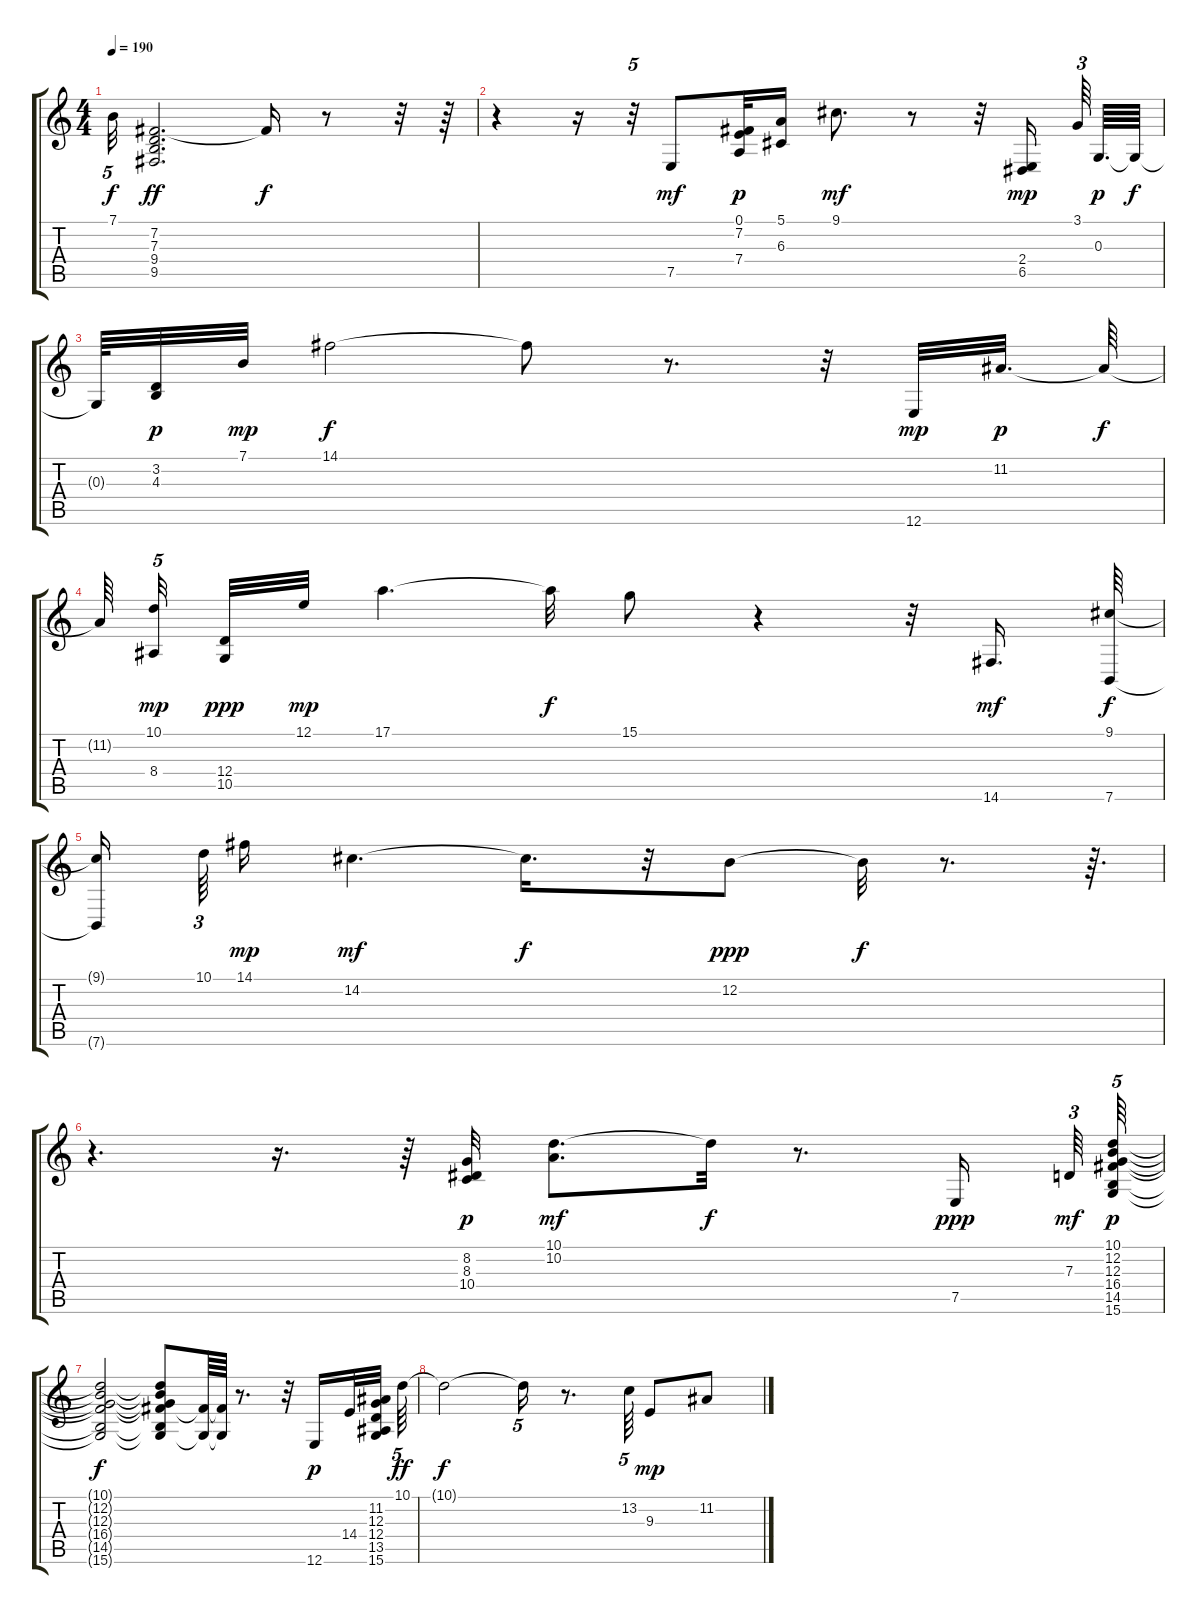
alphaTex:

\track "" {instrument acousticgrandpiano}
\staff {score tabs}
\tuning (E4 B3 G3 D3 A2 E2) {hide}
\ts (4 4)
\tempo 190
\clef g2
\ks c
7.1{t}.32{tu (5 4) dy f} (7.2 7.3 9.4 9.5).2{d dy ff} 7.2{t}.16{dy f} r.8 r.32 r.64 |
r.4 r.16 r.32{tu (5 4)} 7.5.8{dy mf} (0.1 7.2 7.4).32{dy p} (5.1 6.3).16 9.1.8{d dy mf} r.8 r.32 (2.4 6.5).16{dy mp} 3.1.64{tu (3 2)} 0.3.64{d dy p} 0.3{t}.64{dy f} |
0.3{t}.64 (3.2 4.3).32{dy p} 7.1.32{dy mp} 14.1.2{dy f} 14.1{t}.8 r.8{d} r.32 12.6.32{dy mp} 11.2.32{d dy p} 11.2{t}.64{dy f} |
11.2{t}.64 (10.1 8.4).32{tu (5 4) dy mp} (12.4 10.5).32{dy ppp} 12.1.32{dy mp} 17.1.4{d} 17.1{t}.32{dy f} 15.1.8 r.4 r.32 14.6.16{d dy mf} (9.1 7.6).64{dy f} |
(9.1{t} 7.6{t}).16 10.1.64{tu (3 2)} 14.1.16{dy mp} 14.2.4{d dy mf} 14.2{t}.16{d dy f} r.32 12.2.8{dy ppp} 12.2{t}.32{dy f} r.8{d} r.64{d} |
r.4{d} r.16{d} r.64 (8.2 8.3 10.4).32{dy p} (10.1 10.2).8{d dy mf} 10.1{t}.32{dy f} r.8{d} 7.5.16{dy ppp} 7.3.64{tu (3 2) dy mf} (10.1 12.2 12.3 16.4 14.5 15.6).64{tu (5 4) dy p} |
(10.1{t} 12.2{t} 12.3{t} 16.4{t} 14.5{t} 15.6{t}).2{dy f} (10.1{t} 12.2{t} 12.3{t} 16.4{t} 14.5{t} 15.6{t}).8 (16.4{t} 15.6{t}).64 (16.4{t} 15.6{t}).64 r.8{d} r.32 12.6.16{dy p} 14.4.32 (11.2 12.3 12.4 13.5 15.6).32 10.1.64{tu (5 4) dy ff} |
10.1{t}.2{dy f} 10.1{t}.16{tu (5 4)} r.8{d} 13.2.64{tu (5 4)} 9.3.8{dy mp} 11.2.8
